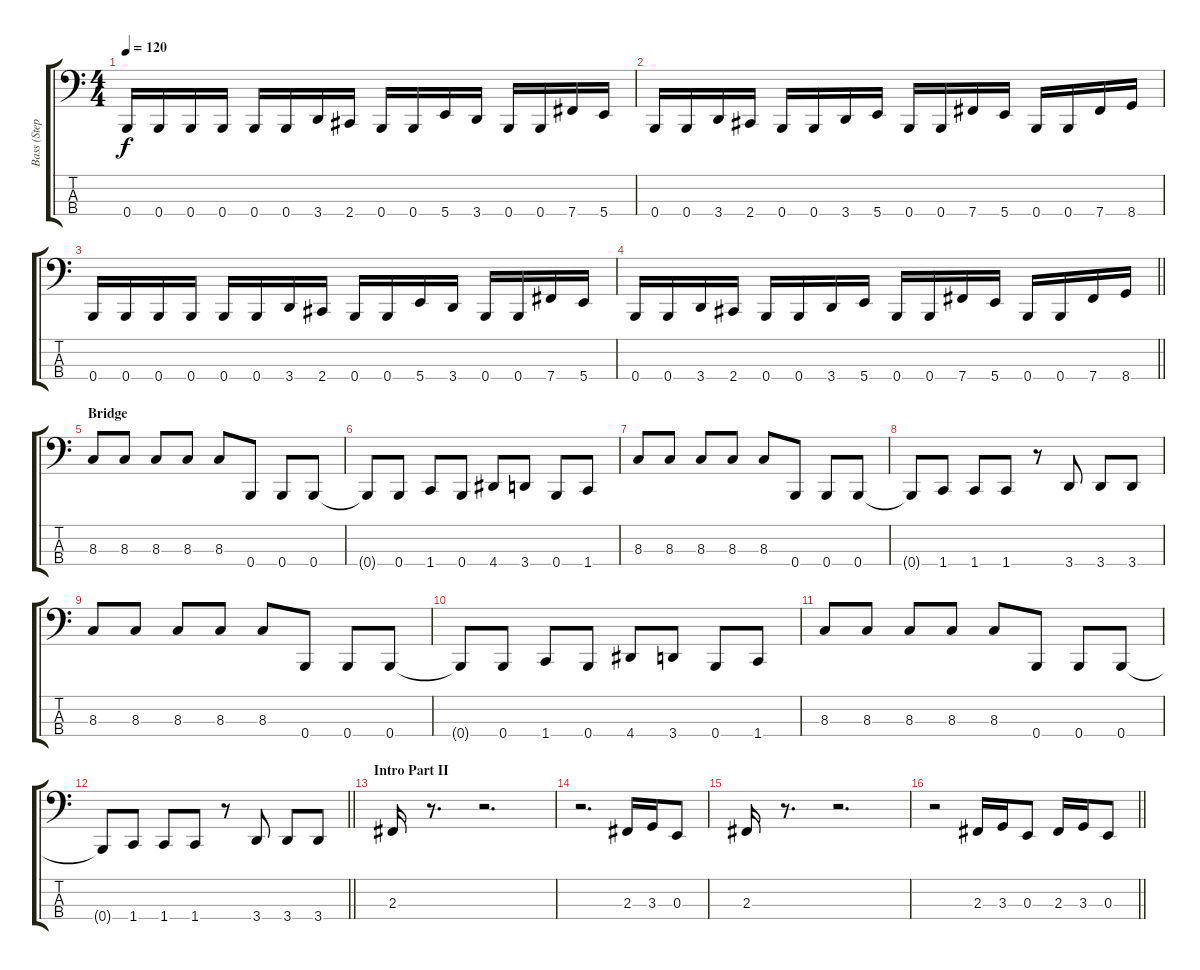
\track ("Bass (Stephane Barbe)" "Bass (Step") {instrument electricbasspick}
\staff {score tabs}
\tuning (D2 A1 E1 B0) {hide}
\ts (4 4)
\tempo 120
\clef f4
\ks c
0.4.16{dy f} 0.4.16 0.4.16 0.4.16 0.4.16 0.4.16 3.4.16 2.4.16 0.4.16 0.4.16 5.4.16 3.4.16 0.4.16 0.4.16 7.4.16 5.4.16 |
0.4.16 0.4.16 3.4.16 2.4.16 0.4.16 0.4.16 3.4.16 5.4.16 0.4.16 0.4.16 7.4.16 5.4.16 0.4.16 0.4.16 7.4.16 8.4.16 |
0.4.16 0.4.16 0.4.16 0.4.16 0.4.16 0.4.16 3.4.16 2.4.16 0.4.16 0.4.16 5.4.16 3.4.16 0.4.16 0.4.16 7.4.16 5.4.16 |
\barLineRight lightlight
0.4.16 0.4.16 3.4.16 2.4.16 0.4.16 0.4.16 3.4.16 5.4.16 0.4.16 0.4.16 7.4.16 5.4.16 0.4.16 0.4.16 7.4.16 8.4.16 |
\section ("" "Bridge")
8.3.8 8.3.8 8.3.8 8.3.8 8.3.8 0.4.8 0.4.8 0.4.8 |
0.4{t}.8 0.4.8 1.4.8 0.4.8 4.4.8 3.4.8 0.4.8 1.4.8 |
8.3.8 8.3.8 8.3.8 8.3.8 8.3.8 0.4.8 0.4.8 0.4.8 |
0.4{t}.8 1.4.8 1.4.8 1.4.8 r.8 3.4.8 3.4.8 3.4.8 |
8.3.8 8.3.8 8.3.8 8.3.8 8.3.8 0.4.8 0.4.8 0.4.8 |
0.4{t}.8 0.4.8 1.4.8 0.4.8 4.4.8 3.4.8 0.4.8 1.4.8 |
8.3.8 8.3.8 8.3.8 8.3.8 8.3.8 0.4.8 0.4.8 0.4.8 |
\barLineRight lightlight
0.4{t}.8 1.4.8 1.4.8 1.4.8 r.8 3.4.8 3.4.8 3.4.8 |
\section ("" "Intro Part II")
2.3.16 r.8{d} r.2{d} |
r.2{d} 2.3.16 3.3.16 0.3.8 |
2.3.16 r.8{d} r.2{d} |
\barLineRight lightlight
r.2 2.3.16 3.3.16 0.3.8 2.3.16 3.3.16 0.3.8
